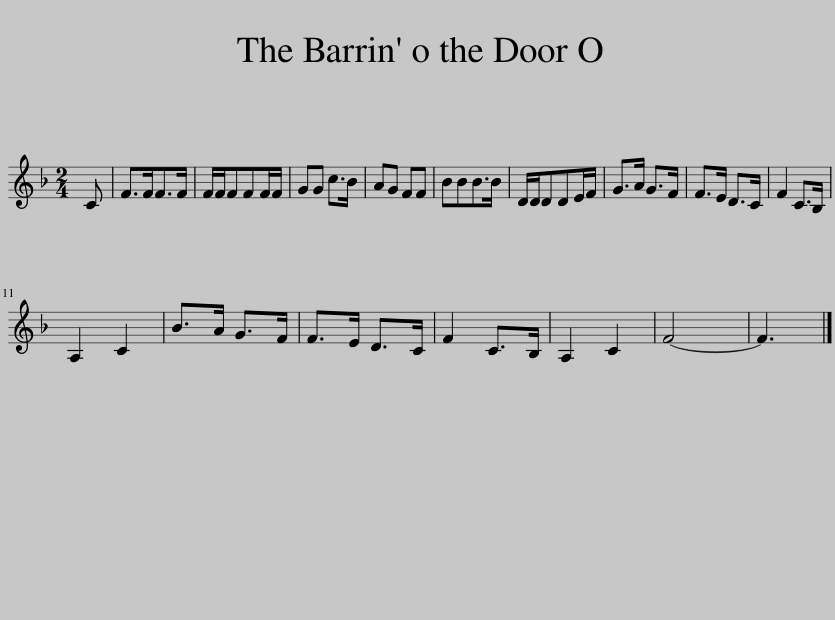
X:1
L:1/8
M:2/4
I:linebreak $
K:F
V:1 treble
V:1
 C | F>FF>F | F/F/FFF/F/ | GG c>B | AG FF | %5
 BBB>B | D/D/DDE/F/ | G>A G>F | F>E D>C | F2 C>B, |$ %10
 A,2 C2 | B>A G>F | F>E D>C | F2 C>B, | A,2 C2 | %15
 F4- | F3 |] %17
